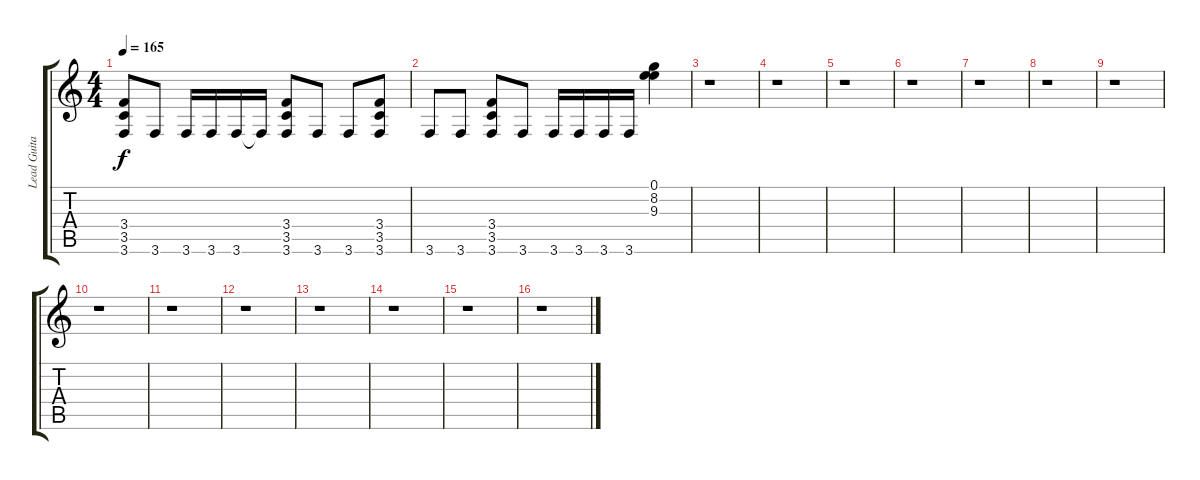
\track ("Lead Guitar" "Lead Guita") {instrument distortionguitar}
\staff {score tabs}
\tuning (E4 B3 G3 D3 A2 D2) {hide}
\ts (4 4)
\tempo 165
\clef g2
\ks c
(3.4 3.5 3.6).8{dy f} 3.6.8 3.6.16 3.6.16 3.6.16 3.6{t}.16 (3.4 3.5 3.6).8 3.6.8 3.6.8 (3.4 3.5 3.6).8 |
3.6.8 3.6.8 (3.4 3.5 3.6).8 3.6.8 3.6.16 3.6.16 3.6.16 3.6.16 (0.1 8.2 9.3).4 |
r.1 |
r.1 |
r.1 |
r.1 |
r.1 |
r.1 |
r.1 |
r.1 |
r.1 |
r.1 |
r.1 |
r.1 |
r.1 |
r.1
